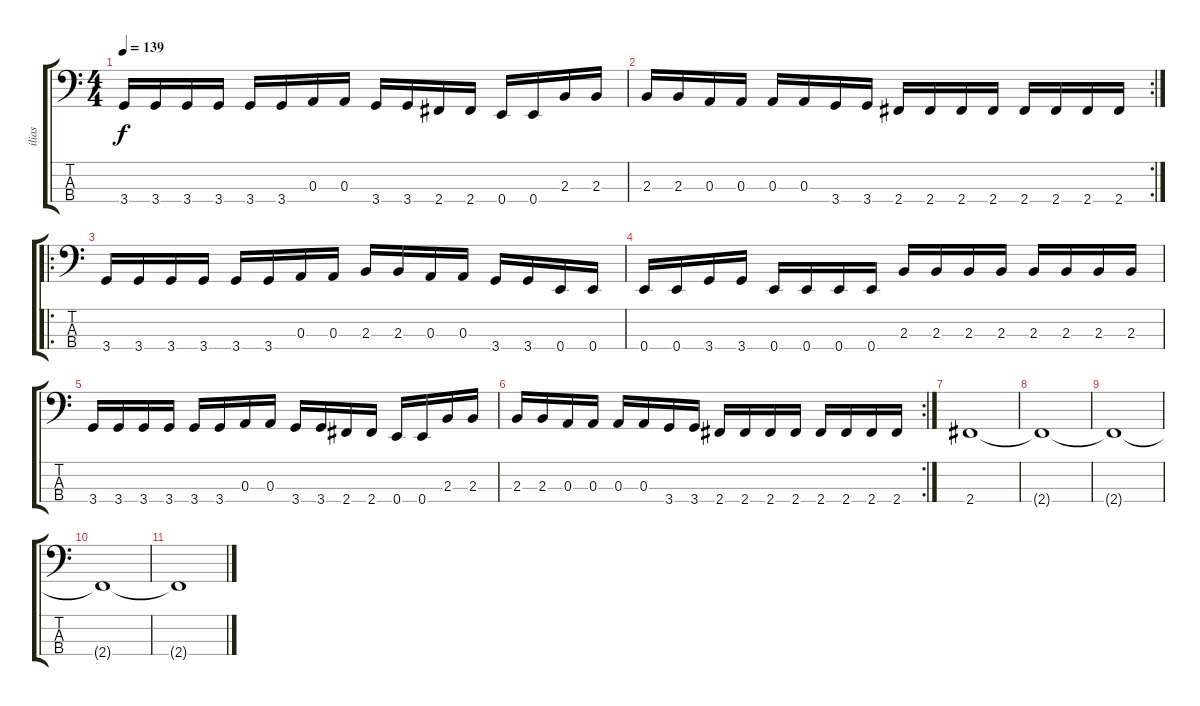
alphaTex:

\track ("ilias" "ilias") {instrument electricbasspick}
\staff {score tabs}
\tuning (G2 D2 A1 E1) {hide}
\ts (4 4)
\tempo 139
\clef f4
\ks c
3.4.16{dy f} 3.4.16 3.4.16 3.4.16 3.4.16 3.4.16 0.3.16 0.3.16 3.4.16 3.4.16 2.4.16 2.4.16 0.4.16 0.4.16 2.3.16 2.3.16 |
\rc 2
2.3.16 2.3.16 0.3.16 0.3.16 0.3.16 0.3.16 3.4.16 3.4.16 2.4.16 2.4.16 2.4.16 2.4.16 2.4.16 2.4.16 2.4.16 2.4.16 |
\ro
3.4.16 3.4.16 3.4.16 3.4.16 3.4.16 3.4.16 0.3.16 0.3.16 2.3.16 2.3.16 0.3.16 0.3.16 3.4.16 3.4.16 0.4.16 0.4.16 |
0.4.16 0.4.16 3.4.16 3.4.16 0.4.16 0.4.16 0.4.16 0.4.16 2.3.16 2.3.16 2.3.16 2.3.16 2.3.16 2.3.16 2.3.16 2.3.16 |
3.4.16 3.4.16 3.4.16 3.4.16 3.4.16 3.4.16 0.3.16 0.3.16 3.4.16 3.4.16 2.4.16 2.4.16 0.4.16 0.4.16 2.3.16 2.3.16 |
\rc 2
2.3.16 2.3.16 0.3.16 0.3.16 0.3.16 0.3.16 3.4.16 3.4.16 2.4.16 2.4.16 2.4.16 2.4.16 2.4.16 2.4.16 2.4.16 2.4.16 |
2.4.1 |
2.4{t}.1 |
2.4{t}.1 |
2.4{t}.1 |
2.4{t}.1{volume 0}
